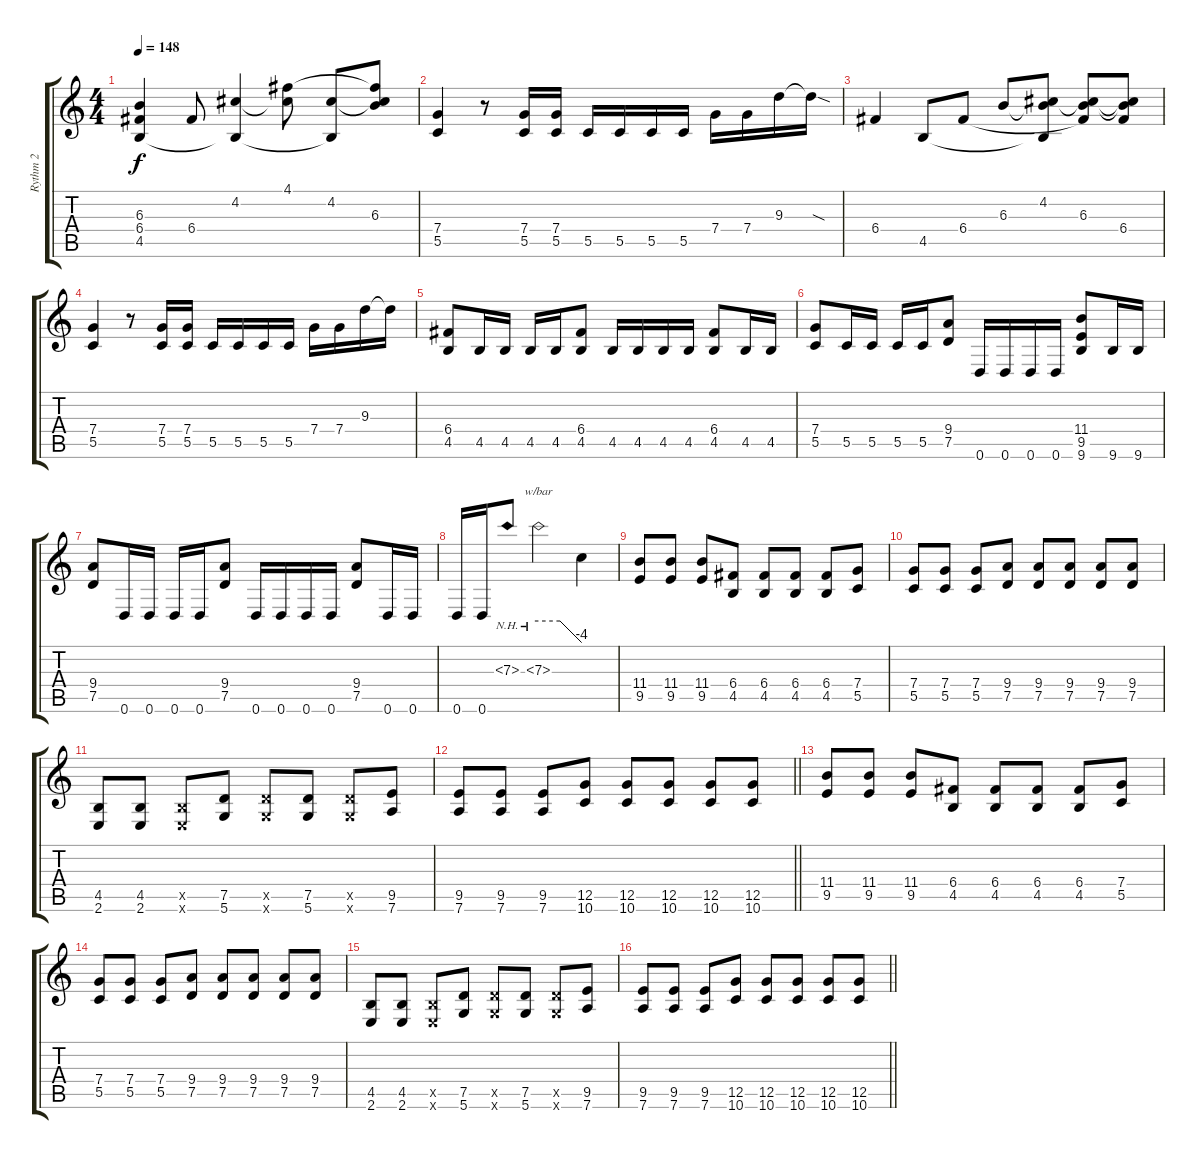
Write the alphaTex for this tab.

\track ("Rythm 2" "Rythm 2") {instrument distortionguitar}
\staff {score tabs}
\tuning (D4 A3 F3 C3 G2 D2) {hide}
\ts (4 4)
\section ("" "")
\tempo 148
\clef g2
\ks c
(6.3 6.4 4.5).4{dy f} 6.4.8 (4.2 4.5{t}).4 (4.1 4.2{t}).8 (4.2 4.5{t}).8 (4.1{t} 4.2{t} 6.3).8 |
(7.4 5.5).4 r.8 (7.4 5.5).16 (7.4 5.5).16 5.5.16 5.5.16 5.5.16 5.5.16 7.4.16 7.4.16 9.3.16 9.3{sod t}.16 |
6.4.4 4.5.8 6.4.8 6.3.8 (4.2 6.3{t} 4.5{t}).8 (4.2{t} 6.3 6.4{t}).8 (4.2{t} 6.3{t} 6.4).8 |
(7.4 5.5).4 r.8 (7.4 5.5).16 (7.4 5.5).16 5.5.16 5.5.16 5.5.16 5.5.16 7.4.16 7.4.16 9.3.16 9.3{t}.16 |
(6.4 4.5).8 4.5.16 4.5.16 4.5.16 4.5.16 (6.4 4.5).8 4.5.16 4.5.16 4.5.16 4.5.16 (6.4 4.5).8 4.5.16 4.5.16 |
(7.4 5.5).8 5.5.16 5.5.16 5.5.16 5.5.16 (9.4 7.5).8 0.6.16 0.6.16 0.6.16 0.6.16 (11.4 9.5 9.6).8 9.6.16 9.6.16 |
(9.4 7.5).8 0.6.16 0.6.16 0.6.16 0.6.16 (9.4 7.5).8 0.6.16 0.6.16 0.6.16 0.6.16 (9.4 7.5).8 0.6.16 0.6.16 |
0.6.16 0.6.16 7.3{nh}.8 7.3{nh}.2{tbe (custom default 0 0 30 0 60 -16)} 7.3{t}.4 |
(11.4 9.5).8 (11.4 9.5).8 (11.4 9.5).8 (6.4 4.5).8 (6.4 4.5).8 (6.4 4.5).8 (6.4 4.5).8 (7.4 5.5).8 |
(7.4 5.5).8 (7.4 5.5).8 (7.4 5.5).8 (9.4 7.5).8 (9.4 7.5).8 (9.4 7.5).8 (9.4 7.5).8 (9.4 7.5).8 |
(4.5 2.6).8 (4.5 2.6).8 (4.5{x} 2.6{x}).8 (7.5 5.6).8 (7.5{x} 5.6{x}).8 (7.5 5.6).8 (7.5{x} 5.6{x}).8 (9.5 7.6).8 |
\barLineRight lightlight
(9.5 7.6).8 (9.5 7.6).8 (9.5 7.6).8 (12.5 10.6).8 (12.5 10.6).8 (12.5 10.6).8 (12.5 10.6).8 (12.5 10.6).8 |
\section ("" "")
(11.4 9.5).8 (11.4 9.5).8 (11.4 9.5).8 (6.4 4.5).8 (6.4 4.5).8 (6.4 4.5).8 (6.4 4.5).8 (7.4 5.5).8 |
(7.4 5.5).8 (7.4 5.5).8 (7.4 5.5).8 (9.4 7.5).8 (9.4 7.5).8 (9.4 7.5).8 (9.4 7.5).8 (9.4 7.5).8 |
(4.5 2.6).8 (4.5 2.6).8 (4.5{x} 2.6{x}).8 (7.5 5.6).8 (7.5{x} 5.6{x}).8 (7.5 5.6).8 (7.5{x} 5.6{x}).8 (9.5 7.6).8 |
\barLineRight lightlight
(9.5 7.6).8 (9.5 7.6).8 (9.5 7.6).8 (12.5 10.6).8 (12.5 10.6).8 (12.5 10.6).8 (12.5 10.6).8 (12.5 10.6).8
